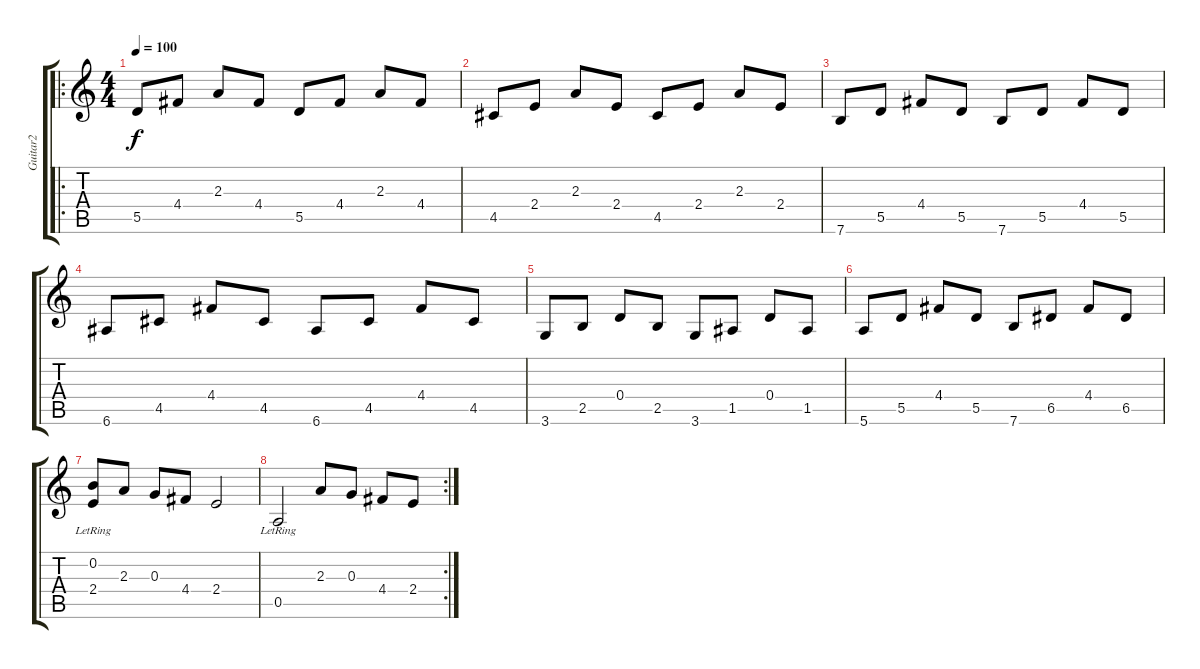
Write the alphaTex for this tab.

\track ("Guitar2" "Guitar2") {instrument acousticguitarnylon}
\staff {score tabs}
\tuning (E4 B3 G3 D3 A2 E2) {hide}
\ro
\ts (4 4)
\tempo 100
\clef g2
\ks c
5.5.8{dy f instrument acousticguitarnylon} 4.4.8 2.3.8 4.4.8 5.5.8 4.4.8 2.3.8 4.4.8 |
4.5.8 2.4.8 2.3.8 2.4.8 4.5.8 2.4.8 2.3.8 2.4.8 |
7.6.8 5.5.8 4.4.8 5.5.8 7.6.8 5.5.8 4.4.8 5.5.8 |
6.6.8 4.5.8 4.4.8 4.5.8 6.6.8 4.5.8 4.4.8 4.5.8 |
3.6.8 2.5.8 0.4.8 2.5.8 3.6.8 1.5.8 0.4.8 1.5.8 |
5.6.8 5.5.8 4.4.8 5.5.8 7.6.8 6.5.8 4.4.8 6.5.8 |
(0.2 2.4{lr}).8 2.3.8 0.3.8 4.4.8 2.4.2 |
\rc 2
0.5{lr}.2 2.3.8 0.3.8 4.4.8 2.4.8
